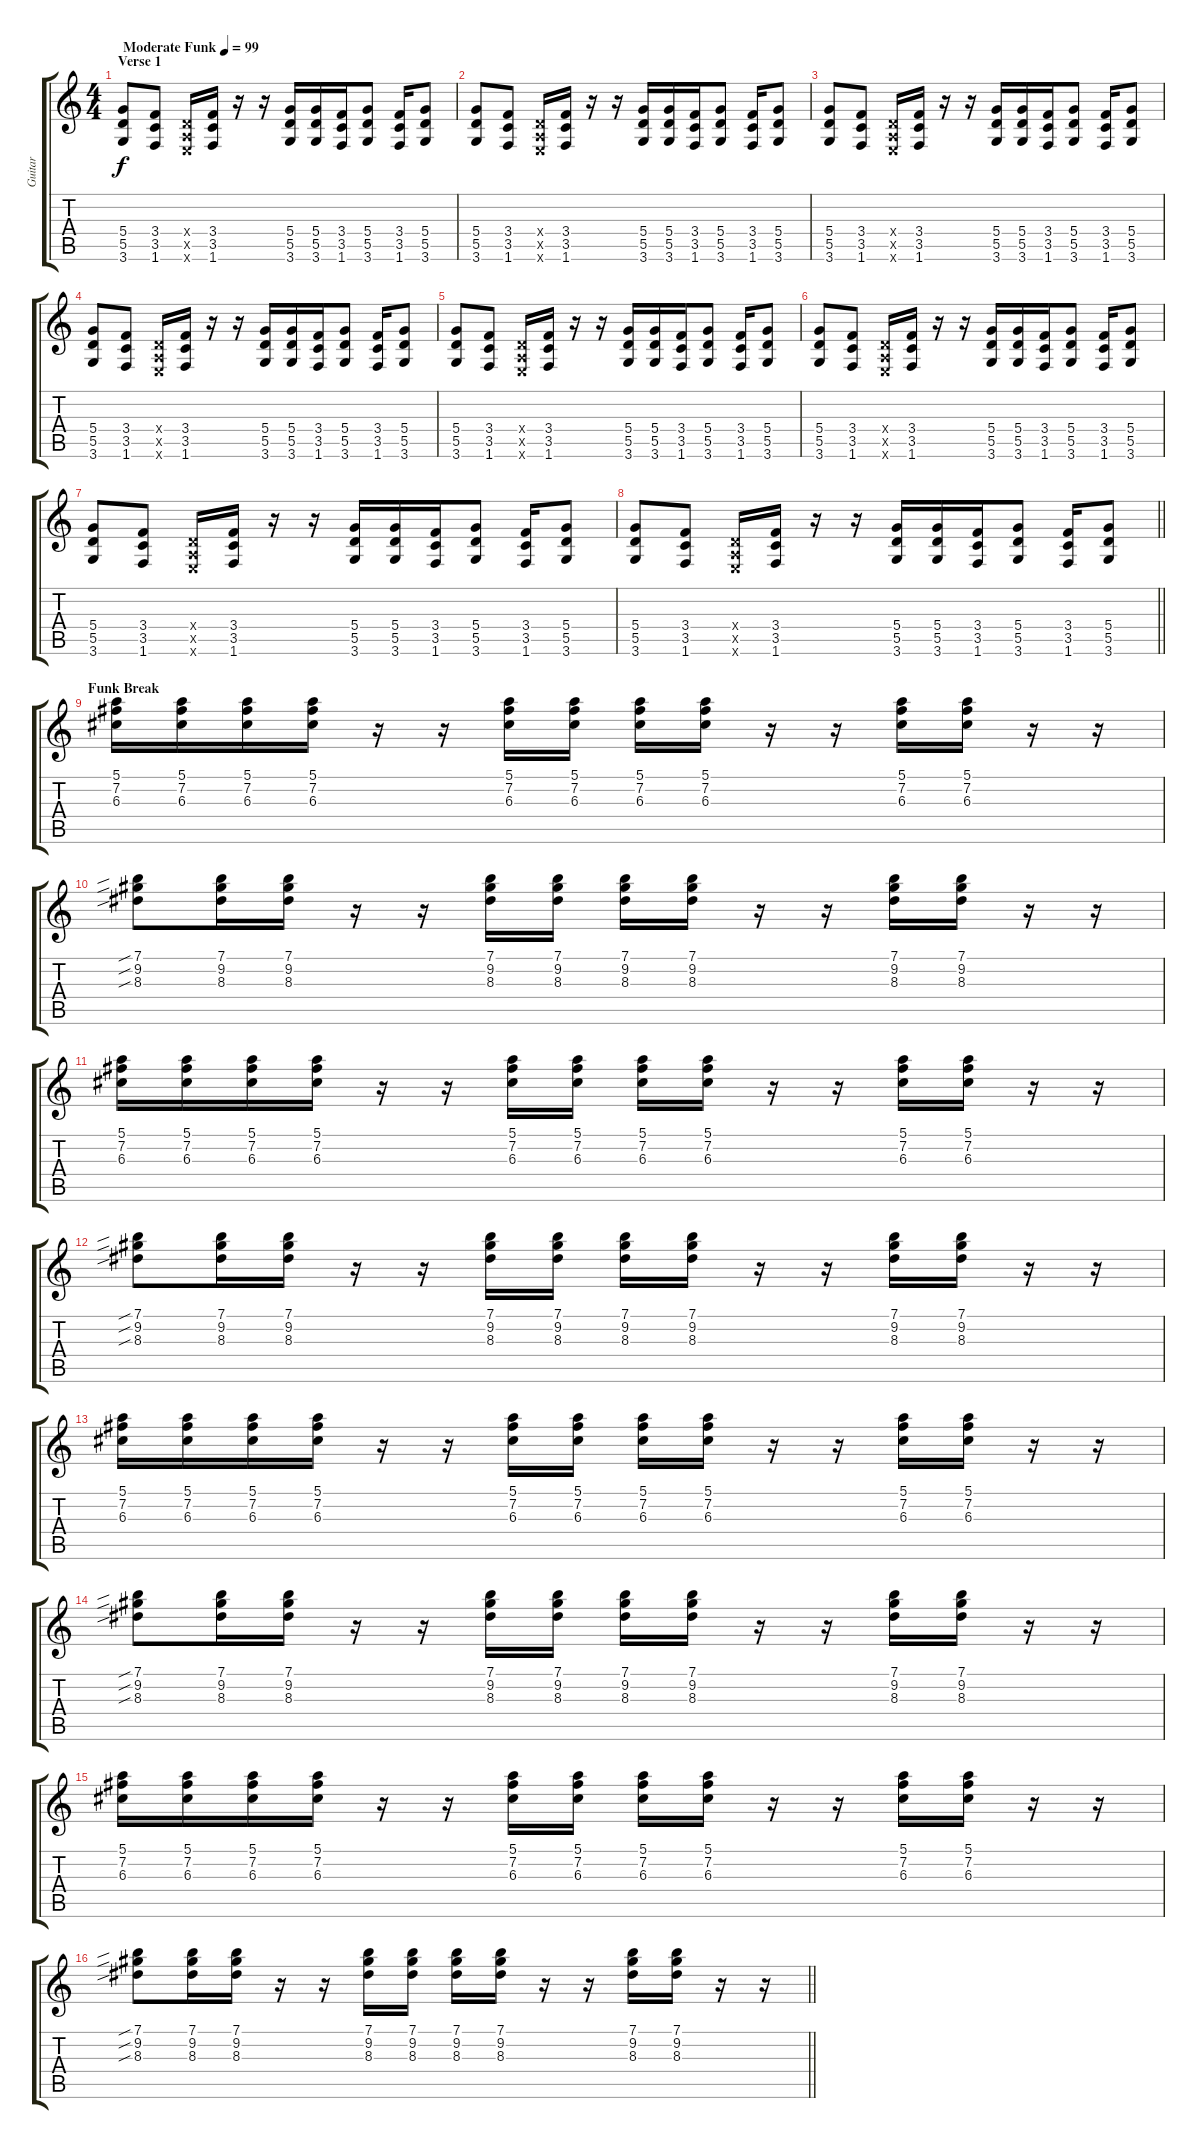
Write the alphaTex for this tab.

\track ("Guitar" "Guitar") {instrument overdrivenguitar}
\staff {score tabs}
\tuning (E4 B3 G3 D3 A2 E2) {hide}
\ts (4 4)
\section ("" "Verse 1")
\tempo (99 "Moderate Funk")
\clef g2
\ks c
(5.4 5.5 3.6).8{dy f instrument overdrivenguitar} (3.4 3.5 1.6).8 (0.4{x} 0.5{x} 0.6{x}).16 (3.4 3.5 1.6).16 r.16 r.16 (5.4 5.5 3.6).16 (5.4 5.5 3.6).16 (3.4 3.5 1.6).16 (5.4 5.5 3.6).8 (3.4 3.5 1.6).16 (5.4 5.5 3.6).8 |
(5.4 5.5 3.6).8 (3.4 3.5 1.6).8 (0.4{x} 0.5{x} 0.6{x}).16 (3.4 3.5 1.6).16 r.16 r.16 (5.4 5.5 3.6).16 (5.4 5.5 3.6).16 (3.4 3.5 1.6).16 (5.4 5.5 3.6).8 (3.4 3.5 1.6).16 (5.4 5.5 3.6).8 |
(5.4 5.5 3.6).8 (3.4 3.5 1.6).8 (0.4{x} 0.5{x} 0.6{x}).16 (3.4 3.5 1.6).16 r.16 r.16 (5.4 5.5 3.6).16 (5.4 5.5 3.6).16 (3.4 3.5 1.6).16 (5.4 5.5 3.6).8 (3.4 3.5 1.6).16 (5.4 5.5 3.6).8 |
(5.4 5.5 3.6).8 (3.4 3.5 1.6).8 (0.4{x} 0.5{x} 0.6{x}).16 (3.4 3.5 1.6).16 r.16 r.16 (5.4 5.5 3.6).16 (5.4 5.5 3.6).16 (3.4 3.5 1.6).16 (5.4 5.5 3.6).8 (3.4 3.5 1.6).16 (5.4 5.5 3.6).8 |
(5.4 5.5 3.6).8 (3.4 3.5 1.6).8 (0.4{x} 0.5{x} 0.6{x}).16 (3.4 3.5 1.6).16 r.16 r.16 (5.4 5.5 3.6).16 (5.4 5.5 3.6).16 (3.4 3.5 1.6).16 (5.4 5.5 3.6).8 (3.4 3.5 1.6).16 (5.4 5.5 3.6).8 |
(5.4 5.5 3.6).8 (3.4 3.5 1.6).8 (0.4{x} 0.5{x} 0.6{x}).16 (3.4 3.5 1.6).16 r.16 r.16 (5.4 5.5 3.6).16 (5.4 5.5 3.6).16 (3.4 3.5 1.6).16 (5.4 5.5 3.6).8 (3.4 3.5 1.6).16 (5.4 5.5 3.6).8 |
(5.4 5.5 3.6).8 (3.4 3.5 1.6).8 (0.4{x} 0.5{x} 0.6{x}).16 (3.4 3.5 1.6).16 r.16 r.16 (5.4 5.5 3.6).16 (5.4 5.5 3.6).16 (3.4 3.5 1.6).16 (5.4 5.5 3.6).8 (3.4 3.5 1.6).16 (5.4 5.5 3.6).8 |
\barLineRight lightlight
(5.4 5.5 3.6).8 (3.4 3.5 1.6).8 (0.4{x} 0.5{x} 0.6{x}).16 (3.4 3.5 1.6).16 r.16 r.16 (5.4 5.5 3.6).16 (5.4 5.5 3.6).16 (3.4 3.5 1.6).16 (5.4 5.5 3.6).8 (3.4 3.5 1.6).16 (5.4 5.5 3.6).8 |
\section ("" "Funk Break")
(5.1 7.2 6.3).16 (5.1 7.2 6.3).16 (5.1 7.2 6.3).16 (5.1 7.2 6.3).16 r.16 r.16 (5.1 7.2 6.3).16 (5.1 7.2 6.3).16 (5.1 7.2 6.3).16 (5.1 7.2 6.3).16 r.16 r.16 (5.1 7.2 6.3).16 (5.1 7.2 6.3).16 r.16 r.16 |
(7.1{sib} 9.2{sib} 8.3{sib}).8 (7.1 9.2 8.3).16 (7.1 9.2 8.3).16 r.16 r.16 (7.1 9.2 8.3).16 (7.1 9.2 8.3).16 (7.1 9.2 8.3).16 (7.1 9.2 8.3).16 r.16 r.16 (7.1 9.2 8.3).16 (7.1 9.2 8.3).16 r.16 r.16 |
(5.1 7.2 6.3).16 (5.1 7.2 6.3).16 (5.1 7.2 6.3).16 (5.1 7.2 6.3).16 r.16 r.16 (5.1 7.2 6.3).16 (5.1 7.2 6.3).16 (5.1 7.2 6.3).16 (5.1 7.2 6.3).16 r.16 r.16 (5.1 7.2 6.3).16 (5.1 7.2 6.3).16 r.16 r.16 |
(7.1{sib} 9.2{sib} 8.3{sib}).8 (7.1 9.2 8.3).16 (7.1 9.2 8.3).16 r.16 r.16 (7.1 9.2 8.3).16 (7.1 9.2 8.3).16 (7.1 9.2 8.3).16 (7.1 9.2 8.3).16 r.16 r.16 (7.1 9.2 8.3).16 (7.1 9.2 8.3).16 r.16 r.16 |
(5.1 7.2 6.3).16 (5.1 7.2 6.3).16 (5.1 7.2 6.3).16 (5.1 7.2 6.3).16 r.16 r.16 (5.1 7.2 6.3).16 (5.1 7.2 6.3).16 (5.1 7.2 6.3).16 (5.1 7.2 6.3).16 r.16 r.16 (5.1 7.2 6.3).16 (5.1 7.2 6.3).16 r.16 r.16 |
(7.1{sib} 9.2{sib} 8.3{sib}).8 (7.1 9.2 8.3).16 (7.1 9.2 8.3).16 r.16 r.16 (7.1 9.2 8.3).16 (7.1 9.2 8.3).16 (7.1 9.2 8.3).16 (7.1 9.2 8.3).16 r.16 r.16 (7.1 9.2 8.3).16 (7.1 9.2 8.3).16 r.16 r.16 |
(5.1 7.2 6.3).16 (5.1 7.2 6.3).16 (5.1 7.2 6.3).16 (5.1 7.2 6.3).16 r.16 r.16 (5.1 7.2 6.3).16 (5.1 7.2 6.3).16 (5.1 7.2 6.3).16 (5.1 7.2 6.3).16 r.16 r.16 (5.1 7.2 6.3).16 (5.1 7.2 6.3).16 r.16 r.16 |
\barLineRight lightlight
(7.1{sib} 9.2{sib} 8.3{sib}).8 (7.1 9.2 8.3).16 (7.1 9.2 8.3).16 r.16 r.16 (7.1 9.2 8.3).16 (7.1 9.2 8.3).16 (7.1 9.2 8.3).16 (7.1 9.2 8.3).16 r.16 r.16 (7.1 9.2 8.3).16 (7.1 9.2 8.3).16 r.16 r.16
